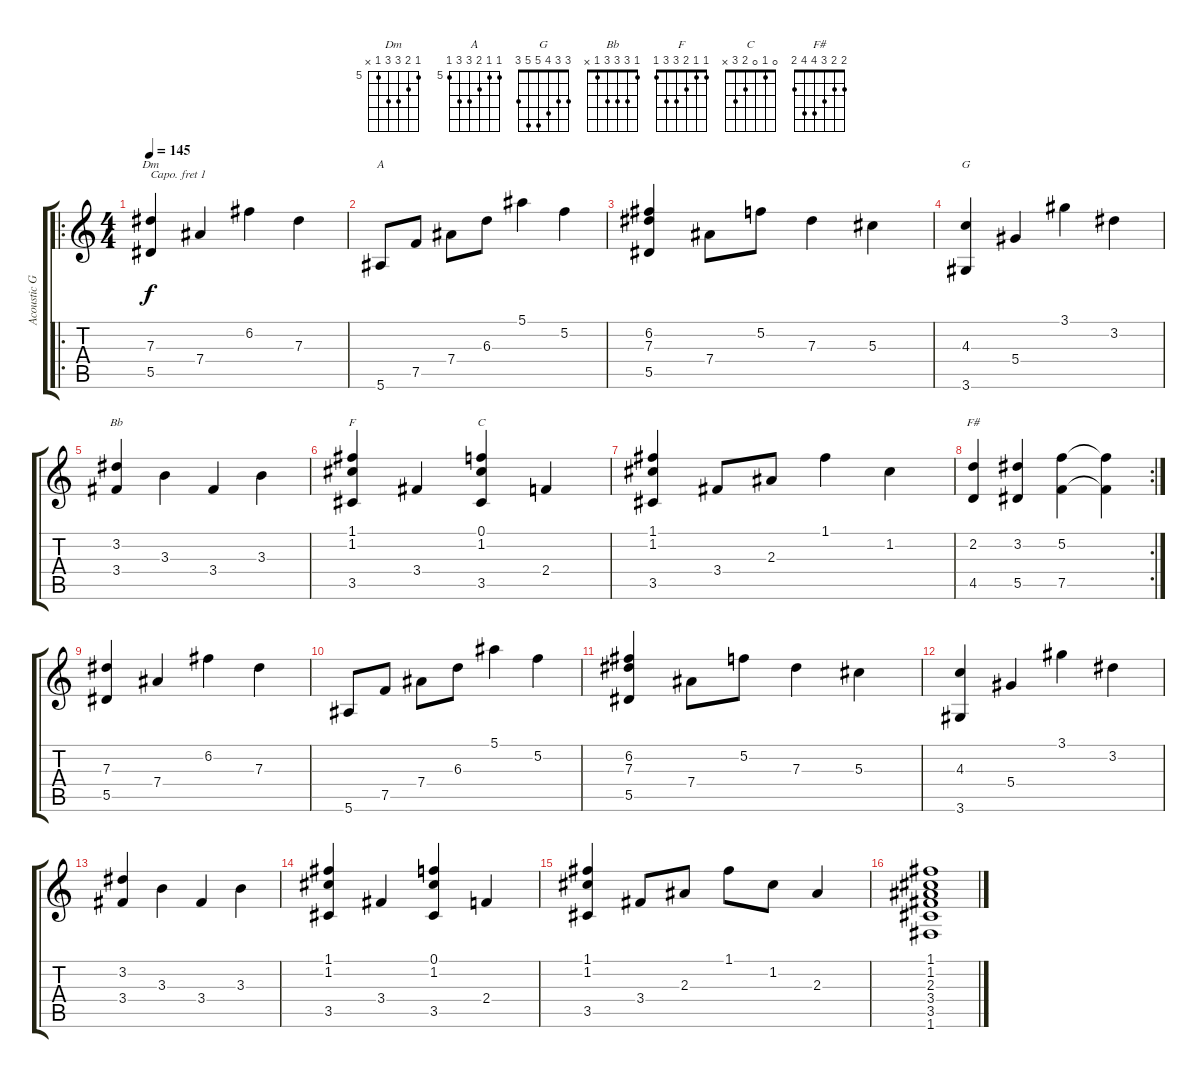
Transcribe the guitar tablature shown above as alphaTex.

\track ("Acoustic Guitar(capo1)" "Acoustic G") {instrument acousticguitarsteel}
\staff {score tabs}
\capo 1
\tuning (E4 B3 G3 D3 A2 E2) {hide}
\chord ("Dm" 5 6 7 7 5 x) {firstfret 5}
\chord ("A" 5 5 6 7 7 5) {firstfret 5}
\chord ("G" 3 3 4 5 5 3)
\chord ("Bb" 1 3 3 3 1 x)
\chord ("F" 1 1 2 3 3 1)
\chord ("C" 0 1 0 2 3 x)
\chord ("F#" 2 2 3 4 4 2)
\ro
\ts (4 4)
\tempo 145
\clef g2
\ks c
(7.3 5.5).4{ch "Dm" dy f instrument acousticguitarsteel} 7.4.4 6.2.4 7.3.4 |
5.6.8{ch "A"} 7.5.8 7.4.8 6.3.8 5.1.4 5.2.4 |
(6.2 7.3 5.5).4 7.4.8 5.2.8 7.3.4 5.3.4 |
(4.3 3.6).4{ch "G"} 5.4.4 3.1.4 3.2.4 |
(3.2 3.4).4{ch "Bb"} 3.3.4 3.4.4 3.3.4 |
(1.1 1.2 3.5).4{ch "F"} 3.4.4 (0.1 1.2 3.5).4{ch "C"} 2.4.4 |
(1.1 1.2 3.5).4 3.4.8 2.3.8 1.1.4 1.2.4 |
\rc 2
(2.2 4.5).4{ch "F#"} (3.2 5.5).4 (5.2 7.5).4 (5.2{t} 7.5{t}).4 |
(7.3 5.5).4 7.4.4 6.2.4 7.3.4 |
5.6.8 7.5.8 7.4.8 6.3.8 5.1.4 5.2.4 |
(6.2 7.3 5.5).4 7.4.8 5.2.8 7.3.4 5.3.4 |
(4.3 3.6).4 5.4.4 3.1.4 3.2.4 |
(3.2 3.4).4 3.3.4 3.4.4 3.3.4 |
(1.1 1.2 3.5).4 3.4.4 (0.1 1.2 3.5).4 2.4.4 |
(1.1 1.2 3.5).4 3.4.8 2.3.8 1.1.8 1.2.8 2.3.4 |
(1.1 1.2 2.3 3.4 3.5 1.6).1
